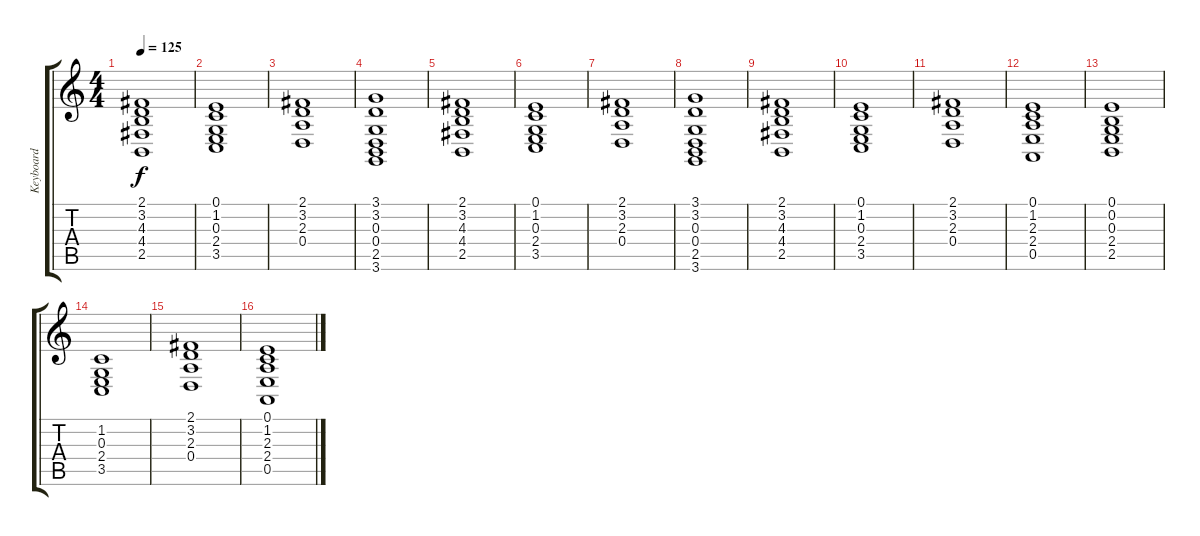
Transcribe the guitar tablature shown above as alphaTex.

\track ("Keyboard" "Keyboard") {instrument stringensemble1}
\staff {score tabs}
\tuning (E4 B3 G3 D3 A2 E2) {hide}
\ts (4 4)
\tempo 125
\clef g2
\ks c
(2.1 3.2 4.3 4.4 2.5).1{dy f} |
(0.1 1.2 0.3 2.4 3.5).1 |
(2.1 3.2 2.3 0.4).1 |
(3.1 3.2 0.3 0.4 2.5 3.6).1{volume 10} |
(2.1 3.2 4.3 4.4 2.5).1 |
(0.1 1.2 0.3 2.4 3.5).1 |
(2.1 3.2 2.3 0.4).1 |
(3.1 3.2 0.3 0.4 2.5 3.6).1{volume 10} |
(2.1 3.2 4.3 4.4 2.5).1 |
(0.1 1.2 0.3 2.4 3.5).1 |
(2.1 3.2 2.3 0.4).1 |
(0.1 1.2 2.3 2.4 0.5).1{volume 10} |
(0.1 0.2 0.3 2.4 2.5).1 |
(1.2 0.3 2.4 3.5).1 |
(2.1 3.2 2.3 0.4).1 |
(0.1 1.2 2.3 2.4 0.5).1{volume 10}
